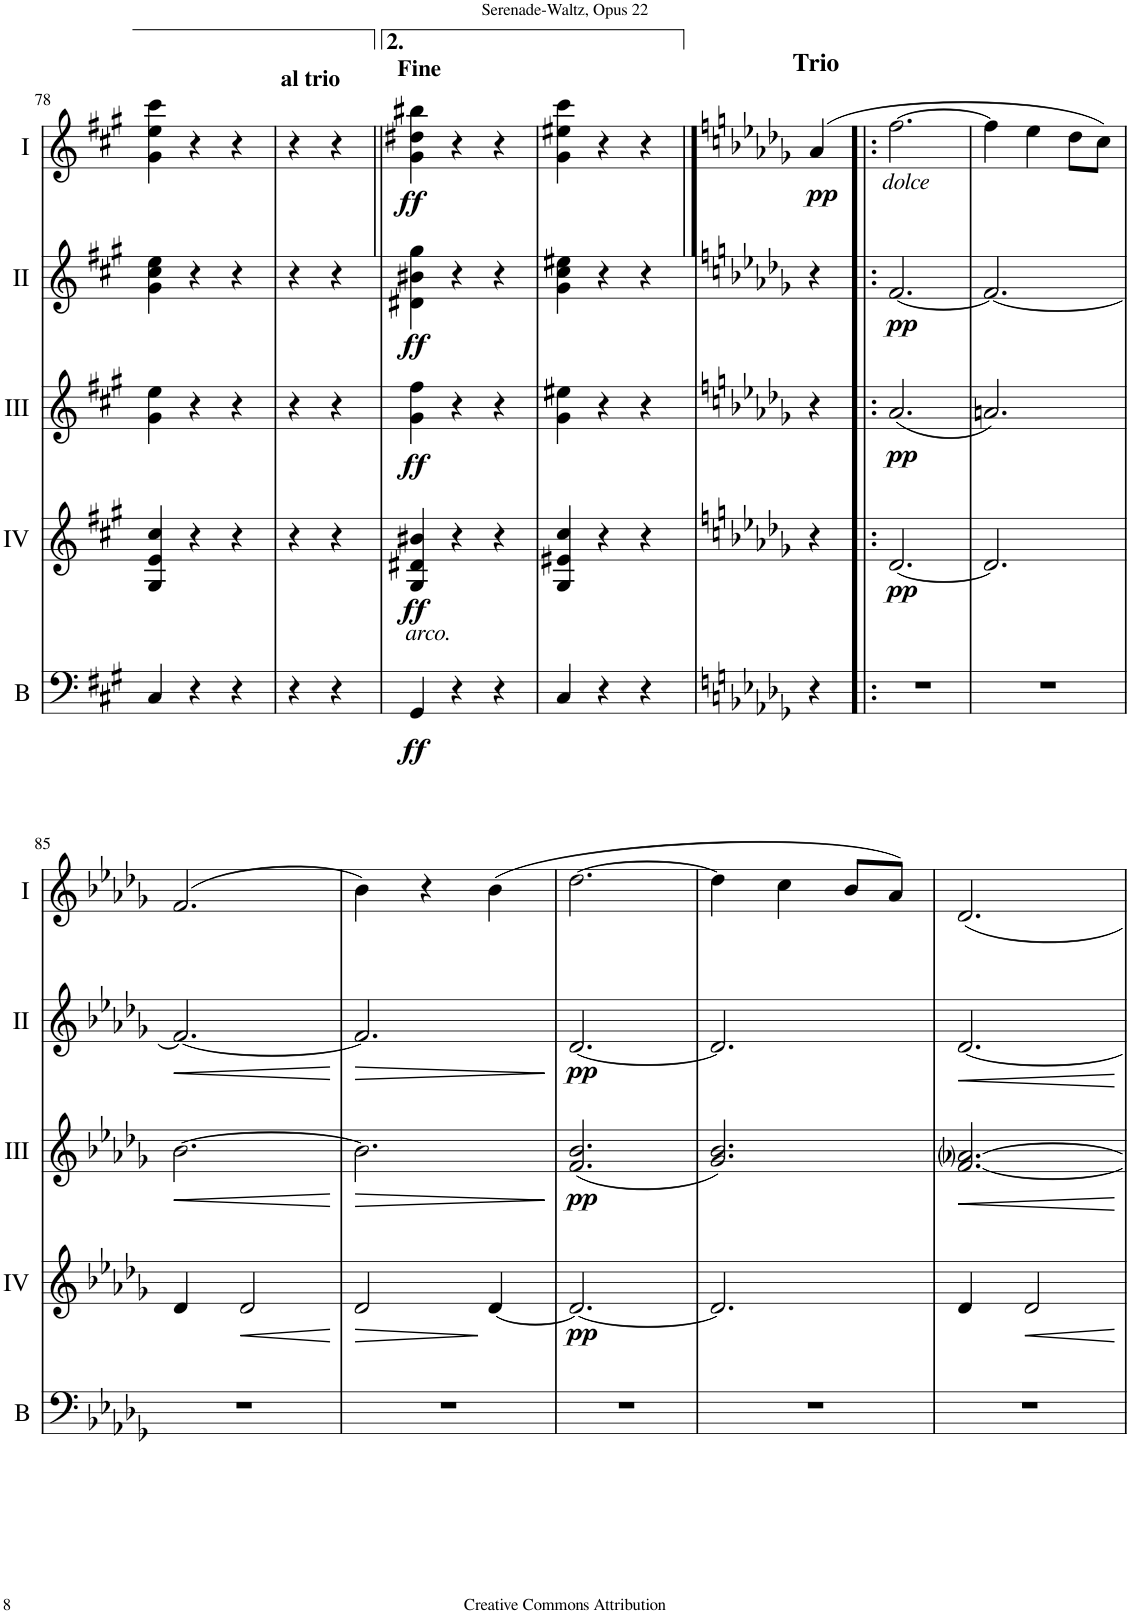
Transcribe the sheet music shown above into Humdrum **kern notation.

**kern	**dynam	**kern	**dynam	**kern	**dynam	**kern	**dynam	**kern	**dynam
*part5	*part5	*part4	*part4	*part3	*part3	*part2	*part2	*part1	*part1
*staff5	*staff5	*staff4	*staff4	*staff3	*staff3	*staff2	*staff2	*staff1	*staff1
*I"Bass	*	*I"Acc. 4	*	*I"Acc. 3	*	*I"Acc. 2	*	*I"Acc. 1	*
*I'B	*	*	*	*	*	*	*	*	*
!!LO:PB:g=z
*clefF4	*	*clefG2	*	*clefG2	*	*clefG2	*	*clefG2	*
*Trd7c12	*	*Trd7c12	*	*Trd7c12	*	*	*	*	*
*k[f#c#g#]	*	*k[f#c#g#]	*	*k[f#c#g#]	*	*k[f#c#g#]	*	*k[f#c#g#]	*
*M3/4	*	*M3/4	*	*M3/4	*	*M3/4	*	*M3/4	*
=78	=78	=78	=78	=78	=78	=78	=78	=78	=78
4C#/	.	4G#/ 4e/ 4cc#/	.	4g#\ 4ee\	.	4g#\ 4cc#\ 4ee\	.	4g#\ 4ee\ 4ccc#\	.
4r	.	4r	.	4r	.	4r	.	4r	.
4r	.	4r	.	4r	.	4r	.	4r	.
=79	=79	=79	=79	=79	=79	=79	=79	=79	=79
!	!	!	!	!	!	!	!	!LO:TX:a:B:t=al trio	!
4r	.	4r	.	4r	.	4r	.	4r	.
4r	.	4r	.	4r	.	4r	.	4r	.
=80||	=80||	=80||	=80||	=80||	=80||	=80||	=80||	=80||	=80||
!LO:TX:a:i:t=arco.	!	!	!	!	!	!	!	!	!
!	!LO:DY:b	!	!LO:DY:b	!	!LO:DY:b	!	!LO:DY:b	!	!LO:DY:b
4GG#/	ff	4G#/ 4d#X/ 4b#X/	ff	4g#\ 4ff#\	ff	4d#X\ 4b#X\ 4gg#\	ff	4g#\ 4dd#X\ 4bb#X\	ff
4r	.	4r	.	4r	.	4r	.	4r	.
4r	.	4r	.	4r	.	4r	.	4r	.
=81	=81	=81	=81	=81	=81	=81	=81	=81	=81
4C#/	.	4G#/ 4e#X/ 4cc#/	.	4g#\ 4ee#X\	.	4g#\ 4cc#\ 4ee#X\	.	4g#\ 4ee#X\ 4ccc#\	.
4r	.	4r	.	4r	.	4r	.	4r	.
4r	.	4r	.	4r	.	4r	.	4r	.
==82	==82	==82	==82	==82	==82	==82	==82	==82	==82
*k[b-e-a-d-g-]	*	*k[b-e-a-d-g-]	*	*k[b-e-a-d-g-]	*	*k[b-e-a-d-g-]	*	*k[b-e-a-d-g-]	*
!	!	!	!	!	!	!	!	!LO:TX:a:B:t=Trio	!
!	!	!	!	!	!	!	!	!	!LO:DY:b
4r	.	4r	.	4r	.	4r	.	(4a-/	pp
=83!|:	=83!|:	=83!|:	=83!|:	=83!|:	=83!|:	=83!|:	=83!|:	=83!|:	=83!|:
!	!	!	!	!	!	!	!	!LO:TX:b:i:t=dolce	!
!	!	!	!LO:DY:b	!	!LO:DY:b	!	!LO:DY:b	!	!
2.r	.	[2.d-/	pp	(2.a-/	pp	[2.f/	pp	[2.ff\	.
=84	=84	=84	=84	=84	=84	=84	=84	=84	=84
2.r	.	2.d-/]	.	2.an/)	.	2.f/_	.	4ff\]	.
.	.	.	.	.	.	.	.	4ee-\	.
.	.	.	.	.	.	.	.	8dd-\L	.
.	.	.	.	.	.	.	.	8cc\J)	.
!!LO:LB:g=z
=85	=85	=85	=85	=85	=85	=85	=85	=85	=85
!	!	!	!	!	!LO:HP:b	!	!LO:HP:b	!	!
2.r	.	4d-/	.	[2.b-\	<	2.f/_	<	(2.f/	.
!	!	!	!LO:HP:b	!	!	!	!	!	!
.	.	2d-/	<	.	.	.	.	.	.
.	.	.	[	.	[	.	[	.	.
=86	=86	=86	=86	=86	=86	=86	=86	=86	=86
!	!	!	!LO:HP:b	!	!LO:HP:b	!	!LO:HP:b	!	!
2.r	.	2d-/	>	2.b-\]	>	2.f/]	>	4b-\)	.
.	.	.	.	.	.	.	.	4r	.
.	.	[4d-/	]	.	.	.	.	(4b-\	.
.	.	.	.	.	]	.	]	.	.
=87	=87	=87	=87	=87	=87	=87	=87	=87	=87
!	!	!	!LO:DY:b	!	!LO:DY:b	!	!LO:DY:b	!	!
2.r	.	2.d-/_	pp	(2.f/ 2.b-/	pp	[2.d-/	pp	[2.dd-\	.
=88	=88	=88	=88	=88	=88	=88	=88	=88	=88
2.r	.	2.d-/]	.	2.g-/ 2.b-/)	.	2.d-/]	.	4dd-\]	.
.	.	.	.	.	.	.	.	4cc\	.
.	.	.	.	.	.	.	.	8b-/L	.
.	.	.	.	.	.	.	.	8a-/J)	.
=89	=89	=89	=89	=89	=89	=89	=89	=89	=89
!	!	!	!	!	!LO:HP:b	!	!LO:HP:b	!	!
2.r	.	4d-/	.	[2.f/ [2.a-i/	<	[2.d-/	<	2.d-/	.
!	!	!	!LO:HP:b	!	!	!	!	!	!
.	.	2d-/	<	.	.	.	.	.	.
.	.	.	[	.	[	.	[	.	.
=	=	=	=	=	=	=	=	=	=
*-	*-	*-	*-	*-	*-	*-	*-	*-	*-
